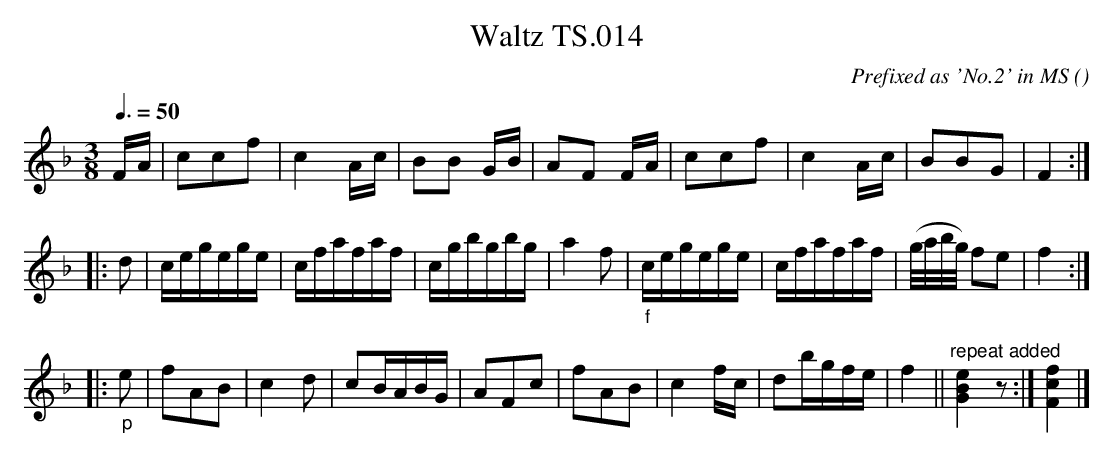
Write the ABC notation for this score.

X:1
T:Waltz TS.014
M:3/8
L:1/8
Q:3/8=50
C:Prefixed as 'No.2' in MS
O:
K:F
F/A/|ccf|c2A/c/|BB G/B/|AF F/A/|ccf|c2A/c/|BBG|F2:|
|:d|c/e/g/e/g/e/|c/f/a/f/a/f/|c/g/b/g/b/g/|a2f|"_f"c/e/g/e/g/e/|c/f/a/f/a/f/|(g//a//b//g//) fe|f2:|
|:"_p"e|fAB|c2d|cB/A/B/G/|AFc|fAB|c2f/c/|db/g/f/e/|f2||"repeat added"[e2B2G2]z:|[f2c2F2]|]
